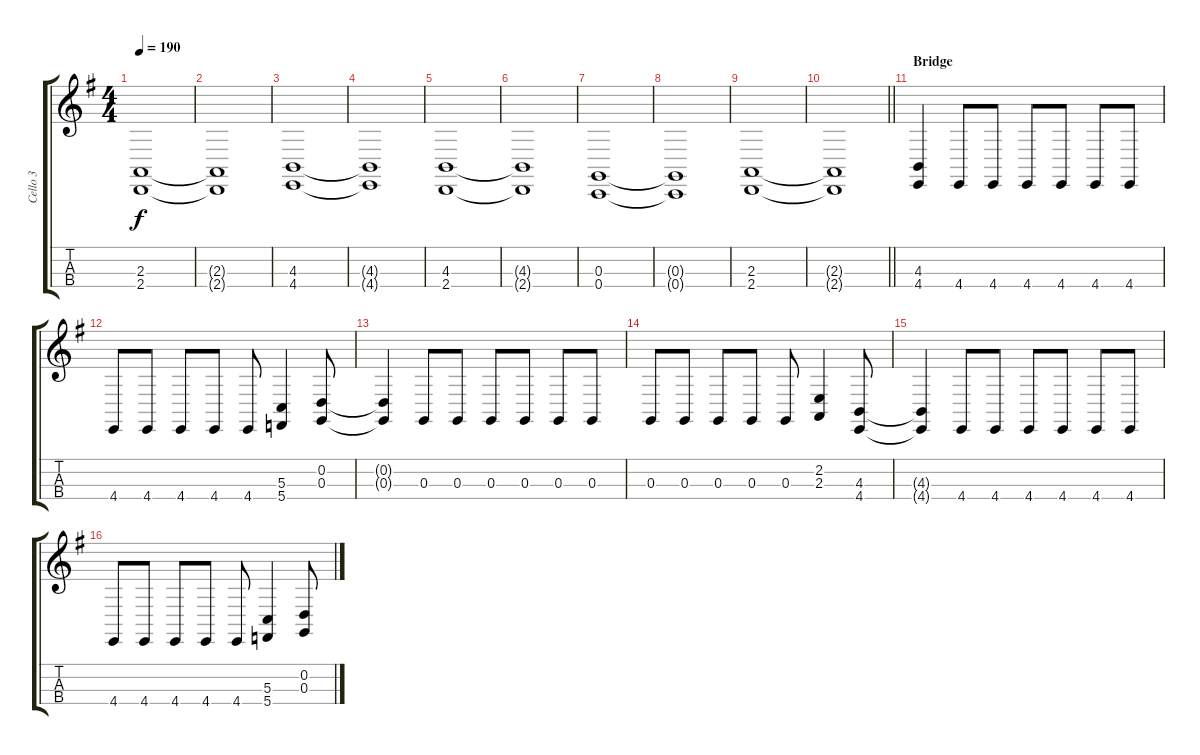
\track ("Cello 3" "Cello 3") {instrument cello}
\staff {score tabs}
\tuning (A3 D3 G2 C2) {hide}
\ts (4 4)
\tempo 190
\clef g2
\ks g
(2.3 2.4).1{dy f} |
(2.3{t} 2.4{t}).1 |
(4.3 4.4).1 |
(4.3{t} 4.4{t}).1 |
(4.3 2.4).1 |
(4.3{t} 2.4{t}).1 |
(0.3 0.4).1 |
(0.3{t} 0.4{t}).1 |
(2.3 2.4).1 |
\barLineRight lightlight
(2.3{t} 2.4{t}).1 |
\section ("" "Bridge")
(4.3 4.4).4 4.4.8 4.4.8 4.4.8 4.4.8 4.4.8 4.4.8 |
4.4.8 4.4.8 4.4.8 4.4.8 4.4.8 (5.3 5.4).4 (0.2 0.3).8 |
(0.2{t} 0.3{t}).4 0.3.8 0.3.8 0.3.8 0.3.8 0.3.8 0.3.8 |
0.3.8 0.3.8 0.3.8 0.3.8 0.3.8 (2.2 2.3).4 (4.3 4.4).8 |
(4.3{t} 4.4{t}).4 4.4.8 4.4.8 4.4.8 4.4.8 4.4.8 4.4.8 |
4.4.8 4.4.8 4.4.8 4.4.8 4.4.8 (5.3 5.4).4 (0.2 0.3).8
